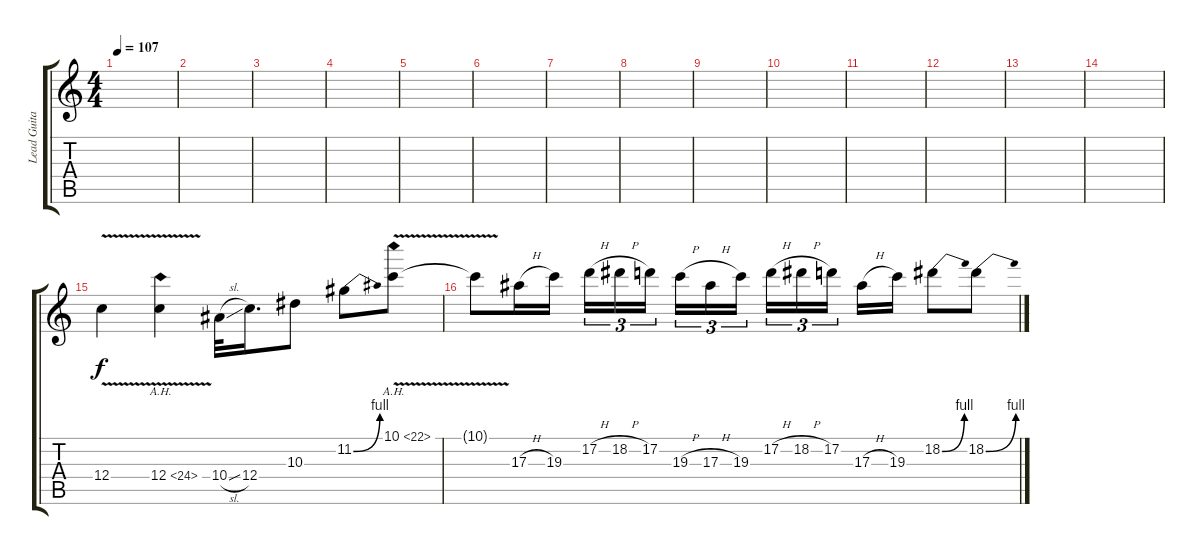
\track ("Lead Guitar 3" "Lead Guita") {instrument distortionguitar}
\staff {score tabs}
\tuning (D4 A3 F3 C3 G2 C2) {hide}
\ts (4 4)
\tempo 107
\clef g2
\ks c
|
|
|
|
|
|
|
|
|
|
|
|
|
|
12.4{v}.4 12.4{ah 12 v}.4 10.4{sl}.32 12.4.16{d} 10.3.8 11.2{be (bend 0 0 60 4)}.8 10.1{ah 12 v}.8 |
10.1{t}.8 17.3{h}.16 19.3.16 17.2{h}.16{tu (3 2)} 18.2{h}.16{tu (3 2)} 17.2.16{tu (3 2) beam splitsecondary} 19.3{h}.16{tu (3 2)} 17.3{h}.16{tu (3 2)} 19.3.16{tu (3 2)} 17.2{h}.16{tu (3 2)} 18.2{h}.16{tu (3 2)} 17.2.16{tu (3 2) beam splitsecondary} 17.3{h}.16 19.3.16 18.2{be (bend 0 0 60 4)}.8 18.2{be (bend 0 0 60 4)}.8
